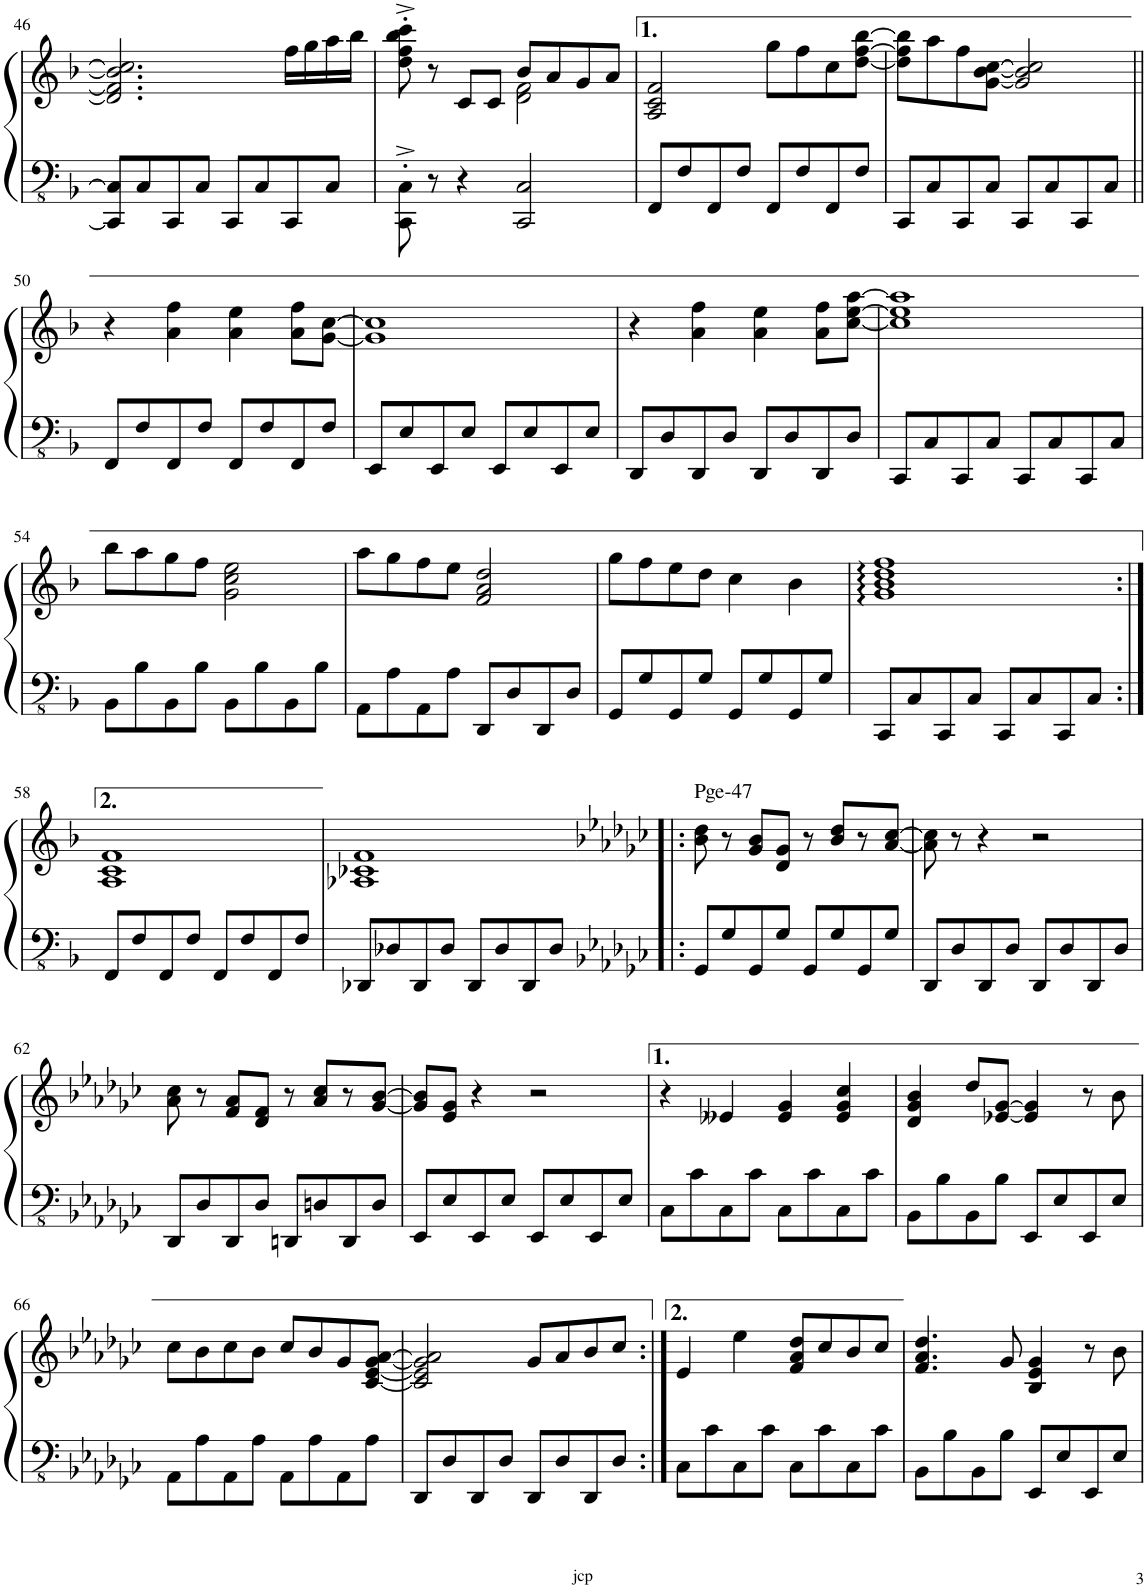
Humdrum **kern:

**kern	**kern
*part1	*part1
*staff2	*staff1
*I"Piano	*
*I'Pno.	*
!!LO:PB:g=z
*clefFv4	*clefG2
*k[b-]	*k[b-]
*M4/4	*M4/4
*met(c)	*met(c)
=46	=46
8CCC/] 8CC/]L	2.d/] 2.f/] 2.b-/] 2.cc/]
8CC/	.
8CCC/	.
8CC/J	.
8CCC/L	.
8CC/	.
8CCC/	16ff\LL
.	16gg\
8CC/J	16aa\
.	16bb-\JJ
=47	=47
*	*^
8CCC\'^ 8CC\'^	8dd\'^ 8ff\'^ 8bb-\'^ 8ccc\'^	2ryy
8r	8r	.
4r	8c/L	.
.	8c/J	.
2CCC/ 2CC/	8b-/L	2d\ 2f\
.	8a/	.
.	8g/	.
.	8a/J	.
*	*v	*v
=48	=48
8FFF/L	2A/ 2c/ 2f/
8FF/	.
8FFF/	.
8FF/J	.
8FFF/L	8gg\L
8FF/	8ff\
8FFF/	8cc\
8FF/J	[8dd\ [8ff\ [8bb-\J
=49	=49
8CCC/L	8dd\] 8ff\] 8bb-\]L
8CC/	8aa\
8CCC/	8ff\
8CC/J	[8g\ [8b-\ [8cc\J
8CCC/L	2g/] 2b-/] 2cc/]
8CC/	.
8CCC/	.
8CC/J	.
!!LO:LB:g=z
=50||	=50||
8FFF/L	4r
8FF/	.
8FFF/	4a\ 4ff\
8FF/J	.
8FFF/L	4a\ 4ee\
8FF/	.
8FFF/	8a\ 8ff\L
8FF/J	[8g\ [8cc\J
=51	=51
8EEE/L	1g] 1cc]
8EE/	.
8EEE/	.
8EE/J	.
8EEE/L	.
8EE/	.
8EEE/	.
8EE/J	.
=52	=52
8DDD/L	4r
8DD/	.
8DDD/	4a\ 4ff\
8DD/J	.
8DDD/L	4a\ 4ee\
8DD/	.
8DDD/	8a\ 8ff\L
8DD/J	[8cc\ [8ee\ [8aa\J
=53	=53
8CCC/L	1cc] 1ee] 1aa]
8CC/	.
8CCC/	.
8CC/J	.
8CCC/L	.
8CC/	.
8CCC/	.
8CC/J	.
!!LO:LB:g=z
=54	=54
8BBB-\L	8bb-\L
8BB-\	8aa\
8BBB-\	8gg\
8BB-\J	8ff\J
8BBB-\L	2g\ 2cc\ 2ee\
8BB-\	.
8BBB-\	.
8BB-\J	.
=55	=55
8AAA\L	8aa\L
8AA\	8gg\
8AAA\	8ff\
8AA\J	8ee\J
8DDD/L	2f/ 2a/ 2dd/
8DD/	.
8DDD/	.
8DD/J	.
=56	=56
8GGG/L	8gg\L
8GG/	8ff\
8GGG/	8ee\
8GG/J	8dd\J
8GGG/L	4cc\
8GG/	.
8GGG/	4b-\
8GG/J	.
=57	=57
8CCC/L	1g: 1b-: 1dd: 1ff:
8CC/	.
8CCC/	.
8CC/J	.
8CCC/L	.
8CC/	.
8CCC/	.
8CC/J	.
!!LO:LB:g=z
=58:|!	=58:|!
8FFF/L	1A 1c 1f
8FF/	.
8FFF/	.
8FF/J	.
8FFF/L	.
8FF/	.
8FFF/	.
8FF/J	.
=59	=59
8DDD-X/L	1A-X 1c-X 1f
8DD-X/	.
8DDD-/	.
8DD-/J	.
8DDD-/L	.
8DD-/	.
8DDD-/	.
8DD-/J	.
=60!|:	=60!|:
*k[b-e-a-d-g-c-]	*k[b-e-a-d-g-c-]
!	!LO:TX:a:t=Pge-47
8GGG-/L	8b-\ 8dd-\
8GG-/	8r
8GGG-/	8g-/ 8b-/L
8GG-/J	8d-/ 8g-/J
8GGG-/L	8r
8GG-/	8b-/ 8dd-/L
8GGG-/	8r
8GG-/J	[8a-/ [8cc-/J
=61	=61
8DDD-/L	8a-\] 8cc-\]
8DD-/	8r
8DDD-/	4r
8DD-/J	.
8DDD-/L	2r
8DD-/	.
8DDD-/	.
8DD-/J	.
!!LO:LB:g=z
=62	=62
8DDD-/L	8a-\ 8cc-\
8DD-/	8r
8DDD-/	8f/ 8a-/L
8DD-/J	8d-/ 8f/J
8DDDn/L	8r
8DDn/	8a-/ 8cc-/L
8DDD/	8r
8DD/J	[8g-/ [8b-/J
=63	=63
8EEE-/L	8g-/] 8b-/]L
8EE-/	8e-/ 8g-/J
8EEE-/	4r
8EE-/J	.
8EEE-/L	2r
8EE-/	.
8EEE-/	.
8EE-/J	.
=64	=64
8CC-\L	4r
8C-\	.
8CC-\	4e--X/
8C-\J	.
8CC-\L	4e--/ 4g-/
8C-\	.
8CC-\	4e--/ 4g-/ 4cc-/
8C-\J	.
=65	=65
8BBB-\L	4d-/ 4g-/ 4b-/
8BB-\	.
8BBB-\	8dd-/L
8BB-\J	[8e-X/ [8g-/J
8EEE-/L	4e-/] 4g-/]
8EE-/	.
8EEE-/	8r
8EE-/J	8b-\
!!LO:LB:g=z
=66	=66
8AAA-\L	8cc-\L
8AA-\	8b-\
8AAA-\	8cc-\
8AA-\J	8b-\J
8AAA-\L	8cc-/L
8AA-\	8b-/
8AAA-\	8g-/
8AA-\J	[8c-/ [8e-/ [8g-/ [8a-/J
=67	=67
8DDD-/L	2c-/] 2e-/] 2g-/] 2a-/]
8DD-/	.
8DDD-/	.
8DD-/J	.
8DDD-/L	8g-/L
8DD-/	8a-/
8DDD-/	8b-/
8DD-/J	8cc-/J
=68:|!	=68:|!
8CC-\L	4e-/
8C-\	.
8CC-\	4ee-\
8C-\J	.
8CC-\L	8f/ 8a-/ 8dd-/L
8C-\	8cc-/
8CC-\	8b-/
8C-\J	8cc-/J
=69	=69
8BBB-\L	4.f/ 4.a-/ 4.dd-/
8BB-\	.
8BBB-\	.
8BB-\J	8g-/
8EEE-/L	4B-/ 4e-/ 4g-/
8EE-/	.
8EEE-/	8r
8EE-/J	8b-\
=	=
*-	*-
